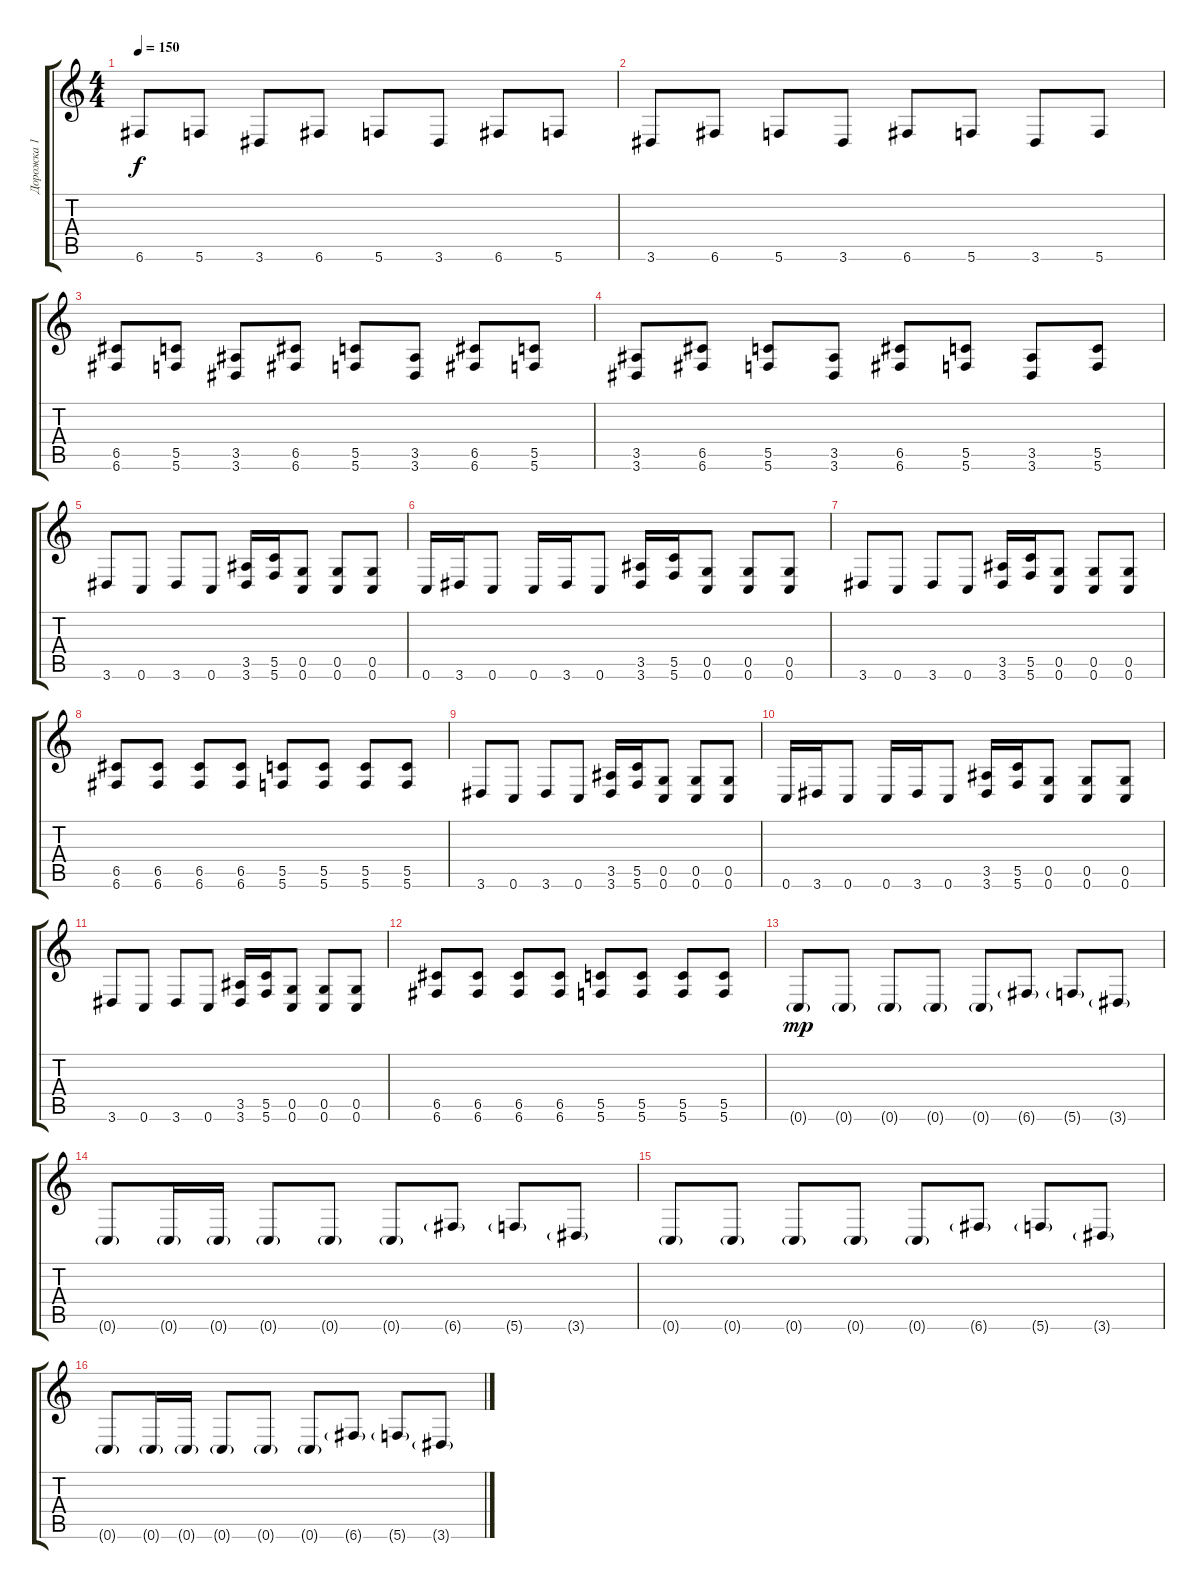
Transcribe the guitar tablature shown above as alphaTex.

\track ("Дорожка 1" "Дорожка 1") {instrument overdrivenguitar}
\staff {score tabs}
\tuning (D4 A3 F3 C3 G2 C2) {hide}
\ts (4 4)
\tempo 150
\clef g2
\ks c
6.6.8{dy f} 5.6.8 3.6.8 6.6.8 5.6.8 3.6.8 6.6.8 5.6.8 |
3.6.8 6.6.8 5.6.8 3.6.8 6.6.8 5.6.8 3.6.8 5.6.8 |
(6.5 6.6).8 (5.5 5.6).8 (3.5 3.6).8 (6.5 6.6).8 (5.5 5.6).8 (3.5 3.6).8 (6.5 6.6).8 (5.5 5.6).8 |
(3.5 3.6).8 (6.5 6.6).8 (5.5 5.6).8 (3.5 3.6).8 (6.5 6.6).8 (5.5 5.6).8 (3.5 3.6).8 (5.5 5.6).8 |
3.6.8 0.6.8 3.6.8 0.6.8 (3.5 3.6).16 (5.5 5.6).16 (0.5 0.6).8 (0.5 0.6).8 (0.5 0.6).8 |
0.6.16 3.6.16 0.6.8 0.6.16 3.6.16 0.6.8 (3.5 3.6).16 (5.5 5.6).16 (0.5 0.6).8 (0.5 0.6).8 (0.5 0.6).8 |
3.6.8 0.6.8 3.6.8 0.6.8 (3.5 3.6).16 (5.5 5.6).16 (0.5 0.6).8 (0.5 0.6).8 (0.5 0.6).8 |
(6.5 6.6).8 (6.5 6.6).8 (6.5 6.6).8 (6.5 6.6).8 (5.5 5.6).8 (5.5 5.6).8 (5.5 5.6).8 (5.5 5.6).8 |
3.6.8 0.6.8 3.6.8 0.6.8 (3.5 3.6).16 (5.5 5.6).16 (0.5 0.6).8 (0.5 0.6).8 (0.5 0.6).8 |
0.6.16 3.6.16 0.6.8 0.6.16 3.6.16 0.6.8 (3.5 3.6).16 (5.5 5.6).16 (0.5 0.6).8 (0.5 0.6).8 (0.5 0.6).8 |
3.6.8 0.6.8 3.6.8 0.6.8 (3.5 3.6).16 (5.5 5.6).16 (0.5 0.6).8 (0.5 0.6).8 (0.5 0.6).8 |
(6.5 6.6).8 (6.5 6.6).8 (6.5 6.6).8 (6.5 6.6).8 (5.5 5.6).8 (5.5 5.6).8 (5.5 5.6).8 (5.5 5.6).8 |
0.6{g}.8{dy mp} 0.6{g}.8 0.6{g}.8 0.6{g}.8 0.6{g}.8 6.6{g}.8 5.6{g}.8 3.6{g}.8 |
0.6{g}.8 0.6{g}.16 0.6{g}.16 0.6{g}.8 0.6{g}.8 0.6{g}.8 6.6{g}.8 5.6{g}.8 3.6{g}.8 |
0.6{g}.8 0.6{g}.8 0.6{g}.8 0.6{g}.8 0.6{g}.8 6.6{g}.8 5.6{g}.8 3.6{g}.8 |
0.6{g}.8 0.6{g}.16 0.6{g}.16 0.6{g}.8 0.6{g}.8 0.6{g}.8 6.6{g}.8 5.6{g}.8 3.6{g}.8
